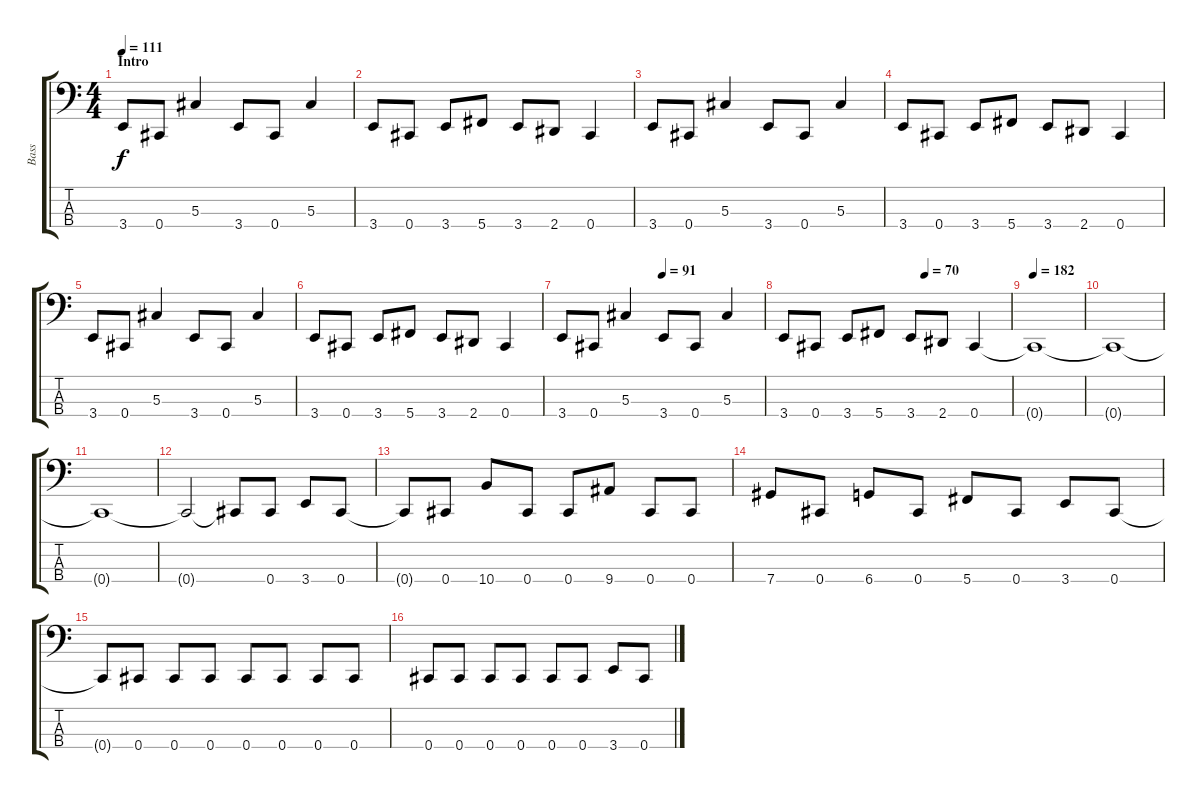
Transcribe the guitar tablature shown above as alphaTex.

\track ("Bass" "Bass") {instrument slapbass2}
\staff {score tabs}
\tuning (Gb2 Db2 Ab1 Db1) {hide}
\ts (4 4)
\section ("" "Intro")
\tempo 111
\clef f4
\ks c
3.4.8{dy f instrument slapbass2} 0.4.8 5.3.4 3.4.8 0.4.8 5.3.4 |
3.4.8 0.4.8 3.4.8 5.4.8 3.4.8 2.4.8 0.4.4 |
3.4.8 0.4.8 5.3.4 3.4.8 0.4.8 5.3.4 |
3.4.8 0.4.8 3.4.8 5.4.8 3.4.8 2.4.8 0.4.4 |
3.4.8 0.4.8 5.3.4 3.4.8 0.4.8 5.3.4 |
3.4.8 0.4.8 3.4.8 5.4.8 3.4.8 2.4.8 0.4.4 |
\tempo (91 0.5)
3.4.8 0.4.8 5.3.4 3.4.8 0.4.8 5.3.4 |
\tempo (70 0.625)
3.4.8 0.4.8 3.4.8 5.4.8 3.4.8 2.4.8 0.4.4 |
\tempo 182
0.4{t}.1 |
0.4{t}.1 |
0.4{t}.1 |
0.4{t}.2 0.4{t}.8 0.4.8 3.4.8 0.4.8 |
0.4{t}.8 0.4.8 10.4.8 0.4.8 0.4.8 9.4.8 0.4.8 0.4.8 |
7.4.8 0.4.8 6.4.8 0.4.8 5.4.8 0.4.8 3.4.8 0.4.8 |
0.4{t}.8 0.4.8 0.4.8 0.4.8 0.4.8 0.4.8 0.4.8 0.4.8 |
0.4.8 0.4.8 0.4.8 0.4.8 0.4.8 0.4.8 3.4.8 0.4.8
